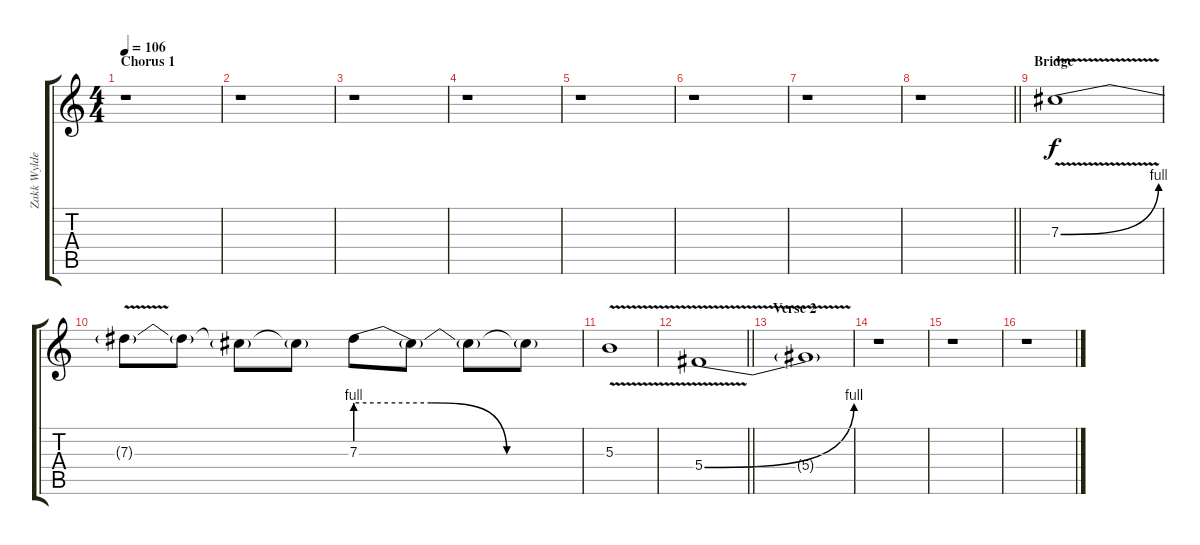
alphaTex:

\track ("Zakk Wylde (LEAD)" "Zakk Wylde") {instrument distortionguitar}
\staff {score tabs}
\tuning (Eb4 Bb3 Gb3 Db3 Ab2 Eb2) {hide}
\ts (4 4)
\section ("" "Chorus 1")
\tempo 106
\clef g2
\ks c
r.1{dy f} |
r.1 |
r.1 |
r.1 |
r.1 |
r.1 |
r.1 |
\barLineRight lightlight
r.1 |
\section ("" "Bridge")
7.3{be (bend 0 0 60 4) v}.1 |
7.3{t}.8 7.3{t}.8 7.3{t}.8 7.3{t}.8 7.3{be (custom 0 4 20 4 40 0 60 0)}.8 7.3{t}.8 7.3{t}.8 7.3{t}.8 |
5.3{v}.1 |
\barLineRight lightlight
5.4{be (bend 0 0 60 4) v}.1 |
\section ("" "Verse 2")
5.4{t}.1 |
r.1 |
r.1 |
r.1
